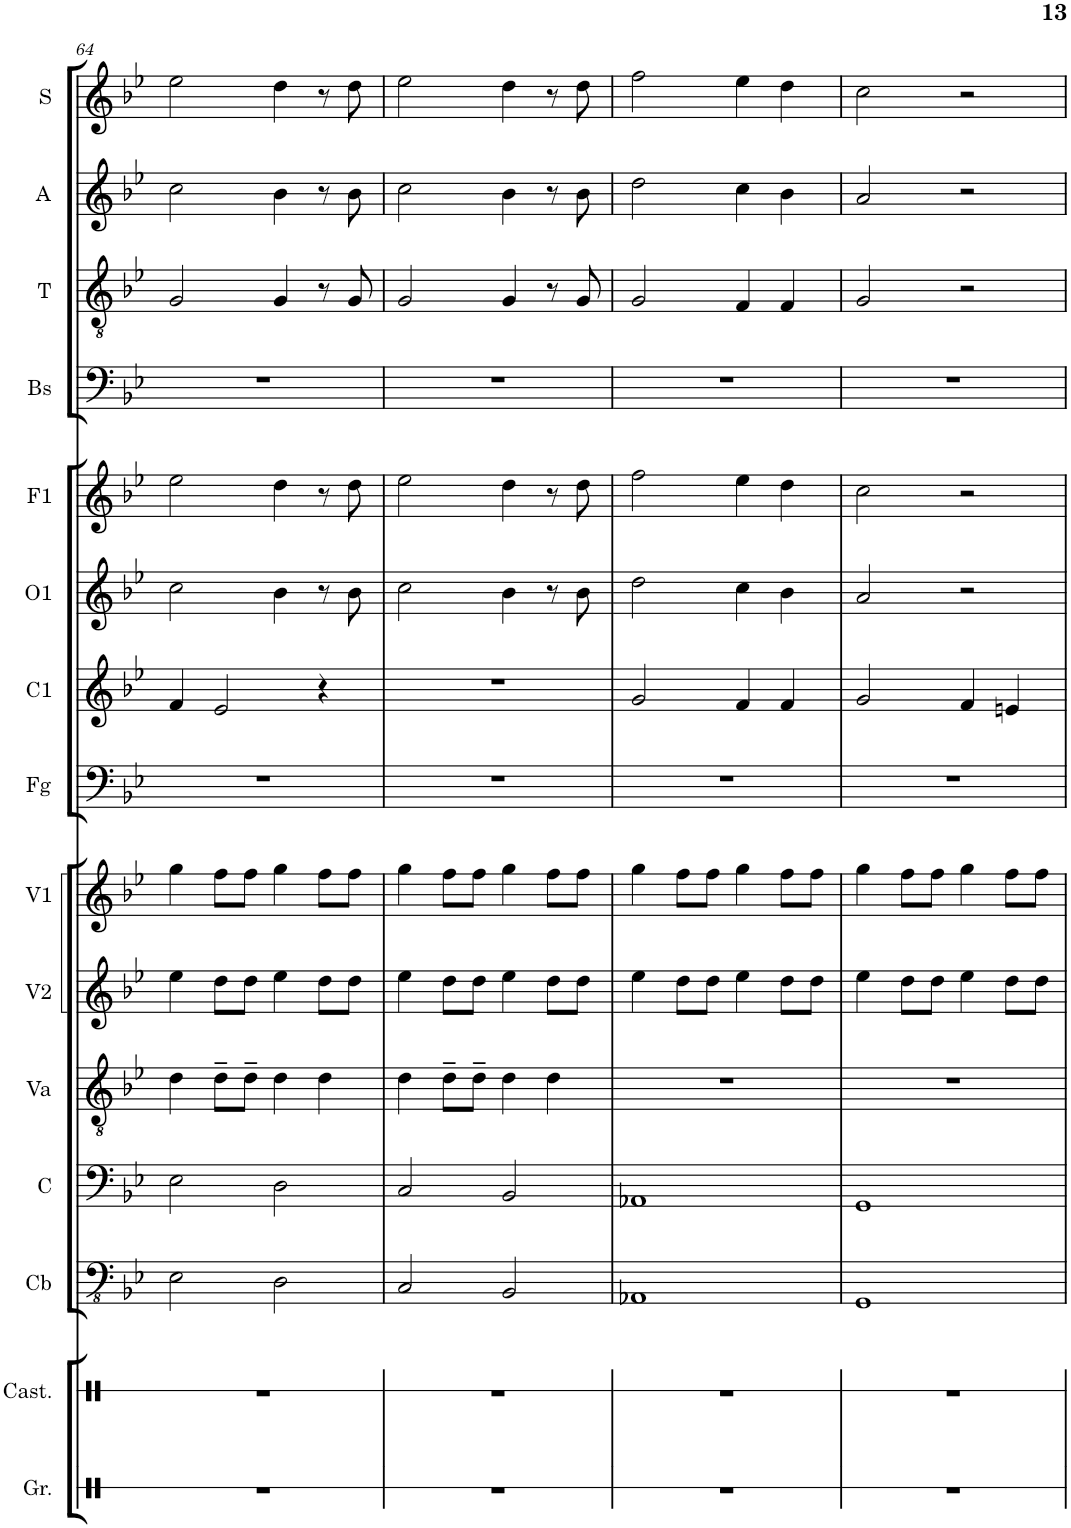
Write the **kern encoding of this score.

**kern	**kern	**kern	**kern	**kern	**kern	**kern	**kern	**kern	**kern	**kern	**kern	**kern	**kern	**kern
*part15	*part14	*part13	*part12	*part11	*part10	*part9	*part8	*part7	*part6	*part5	*part4	*part3	*part2	*part1
*staff15	*staff14	*staff13	*staff12	*staff11	*staff10	*staff9	*staff8	*staff7	*staff6	*staff5	*staff4	*staff3	*staff2	*staff1
*I"Grancassa	*I"Castagnette	*I"Cb	*I"C	*I"Va	*I"V2	*I"V1	*I"Fg	*I"C1	*I"O1	*I"F1	*I"Bs	*I"T	*I"A	*I"S
*I'Gr.	*I'Cast.	*I'Cb	*I'C	*I'Va	*I'V2	*I'V1	*I'Fg	*I'C1	*I'O1	*I'F1	*I'Bs	*I'T	*I'A	*I'S
!!LO:PB:g=z
*clefX	*clefX	*clefFv4	*clefF4	*clefGv2	*clefG2	*clefG2	*clefF4	*clefG2	*clefG2	*clefG2	*clefF4	*clefGv2	*clefG2	*clefG2
*	*	*	*	*	*	*	*	*Trd1c2	*	*	*	*	*	*
*k[]	*k[]	*k[b-e-]	*k[b-e-]	*k[b-e-]	*k[b-e-]	*k[b-e-]	*k[b-e-]	*k[b-e-]	*k[b-e-]	*k[b-e-]	*k[b-e-]	*k[b-e-]	*k[b-e-]	*k[b-e-]
*M4/4	*M4/4	*M4/4	*M4/4	*M4/4	*M4/4	*M4/4	*M4/4	*M4/4	*M4/4	*M4/4	*M4/4	*M4/4	*M4/4	*M4/4
=64	=64	=64	=64	=64	=64	=64	=64	=64	=64	=64	=64	=64	=64	=64
1r	1r	2EE-\	2E-\	4d\	4ee-\	4gg\	1r	4f/	2cc\	2ee-\	1r	2G/	2cc\	2ee-\
.	.	.	.	8d~\L	8dd\L	8ff\L	.	2e-/	.	.	.	.	.	.
.	.	.	.	8d~\J	8dd\J	8ff\J	.	.	.	.	.	.	.	.
.	.	2DD\	2D\	4d\	4ee-\	4gg\	.	.	4b-\	4dd\	.	4G/	4b-\	4dd\
.	.	.	.	4d\	8dd\L	8ff\L	.	4r	8r	8r	.	8r	8r	8r
.	.	.	.	.	8dd\J	8ff\J	.	.	8b-\	8dd\	.	8G/	8b-\	8dd\
=65	=65	=65	=65	=65	=65	=65	=65	=65	=65	=65	=65	=65	=65	=65
1r	1r	2CC/	2C/	4d\	4ee-\	4gg\	1r	1r	2cc\	2ee-\	1r	2G/	2cc\	2ee-\
.	.	.	.	8d~\L	8dd\L	8ff\L	.	.	.	.	.	.	.	.
.	.	.	.	8d~\J	8dd\J	8ff\J	.	.	.	.	.	.	.	.
.	.	2BBB-/	2BB-/	4d\	4ee-\	4gg\	.	.	4b-\	4dd\	.	4G/	4b-\	4dd\
.	.	.	.	4d\	8dd\L	8ff\L	.	.	8r	8r	.	8r	8r	8r
.	.	.	.	.	8dd\J	8ff\J	.	.	8b-\	8dd\	.	8G/	8b-\	8dd\
=66	=66	=66	=66	=66	=66	=66	=66	=66	=66	=66	=66	=66	=66	=66
1r	1r	1AAA-X	1AA-X	1r	4ee-\	4gg\	1r	2g/	2dd\	2ff\	1r	2G/	2dd\	2ff\
.	.	.	.	.	8dd\L	8ff\L	.	.	.	.	.	.	.	.
.	.	.	.	.	8dd\J	8ff\J	.	.	.	.	.	.	.	.
.	.	.	.	.	4ee-\	4gg\	.	4f/	4cc\	4ee-\	.	4F/	4cc\	4ee-\
.	.	.	.	.	8dd\L	8ff\L	.	4f/	4b-\	4dd\	.	4F/	4b-\	4dd\
.	.	.	.	.	8dd\J	8ff\J	.	.	.	.	.	.	.	.
=67	=67	=67	=67	=67	=67	=67	=67	=67	=67	=67	=67	=67	=67	=67
1r	1r	1GGG	1GG	1r	4ee-\	4gg\	1r	2g/	2a/	2cc\	1r	2G/	2a/	2cc\
.	.	.	.	.	8dd\L	8ff\L	.	.	.	.	.	.	.	.
.	.	.	.	.	8dd\J	8ff\J	.	.	.	.	.	.	.	.
.	.	.	.	.	4ee-\	4gg\	.	4f/	2r	2r	.	2r	2r	2r
.	.	.	.	.	8dd\L	8ff\L	.	4en/	.	.	.	.	.	.
.	.	.	.	.	8dd\J	8ff\J	.	.	.	.	.	.	.	.
=	=	=	=	=	=	=	=	=	=	=	=	=	=	=
*-	*-	*-	*-	*-	*-	*-	*-	*-	*-	*-	*-	*-	*-	*-
